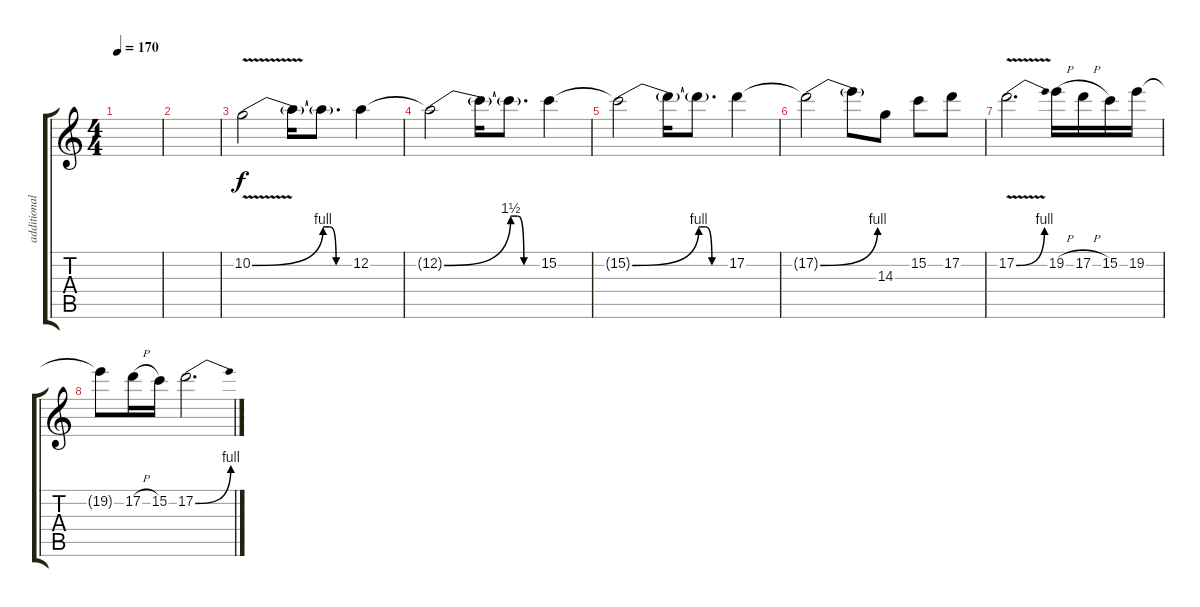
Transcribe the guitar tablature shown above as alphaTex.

\track ("additional" "additional") {instrument distortionguitar}
\staff {score tabs}
\tuning (D4 A3 F3 C3 G2 D2) {hide}
\ts (4 4)
\tempo 170
\clef g2
\ks c
|
|
10.2{be (bend 0 0 60 4) v}.2{volume 16 balance 8} 10.2{t}.16 10.2{be (custom 0 4 15 4 30 0 60 0) t}.8{d} 12.2.4 |
12.2{be (bend 0 0 60 6) t}.2 12.2{t}.16 12.2{be (custom 0 6 15 6 30 0 60 0) t}.8{d} 15.2.4 |
15.2{be (bend 0 0 60 4) t}.2 15.2{t}.16 15.2{be (custom 0 4 15 4 30 0 60 0) t}.8{d} 17.2.4 |
17.2{be (bend 0 0 60 4) t}.2 17.2{t}.8 14.3.8 15.2.8 17.2.8 |
17.2{be (bend 0 0 60 4) v}.2{d} 19.2{h}.16 17.2{h}.16 15.2.16 19.2.16 |
19.2{t}.8 17.2{h}.16 15.2.16 17.2{be (bend 0 0 60 4)}.2{d}
